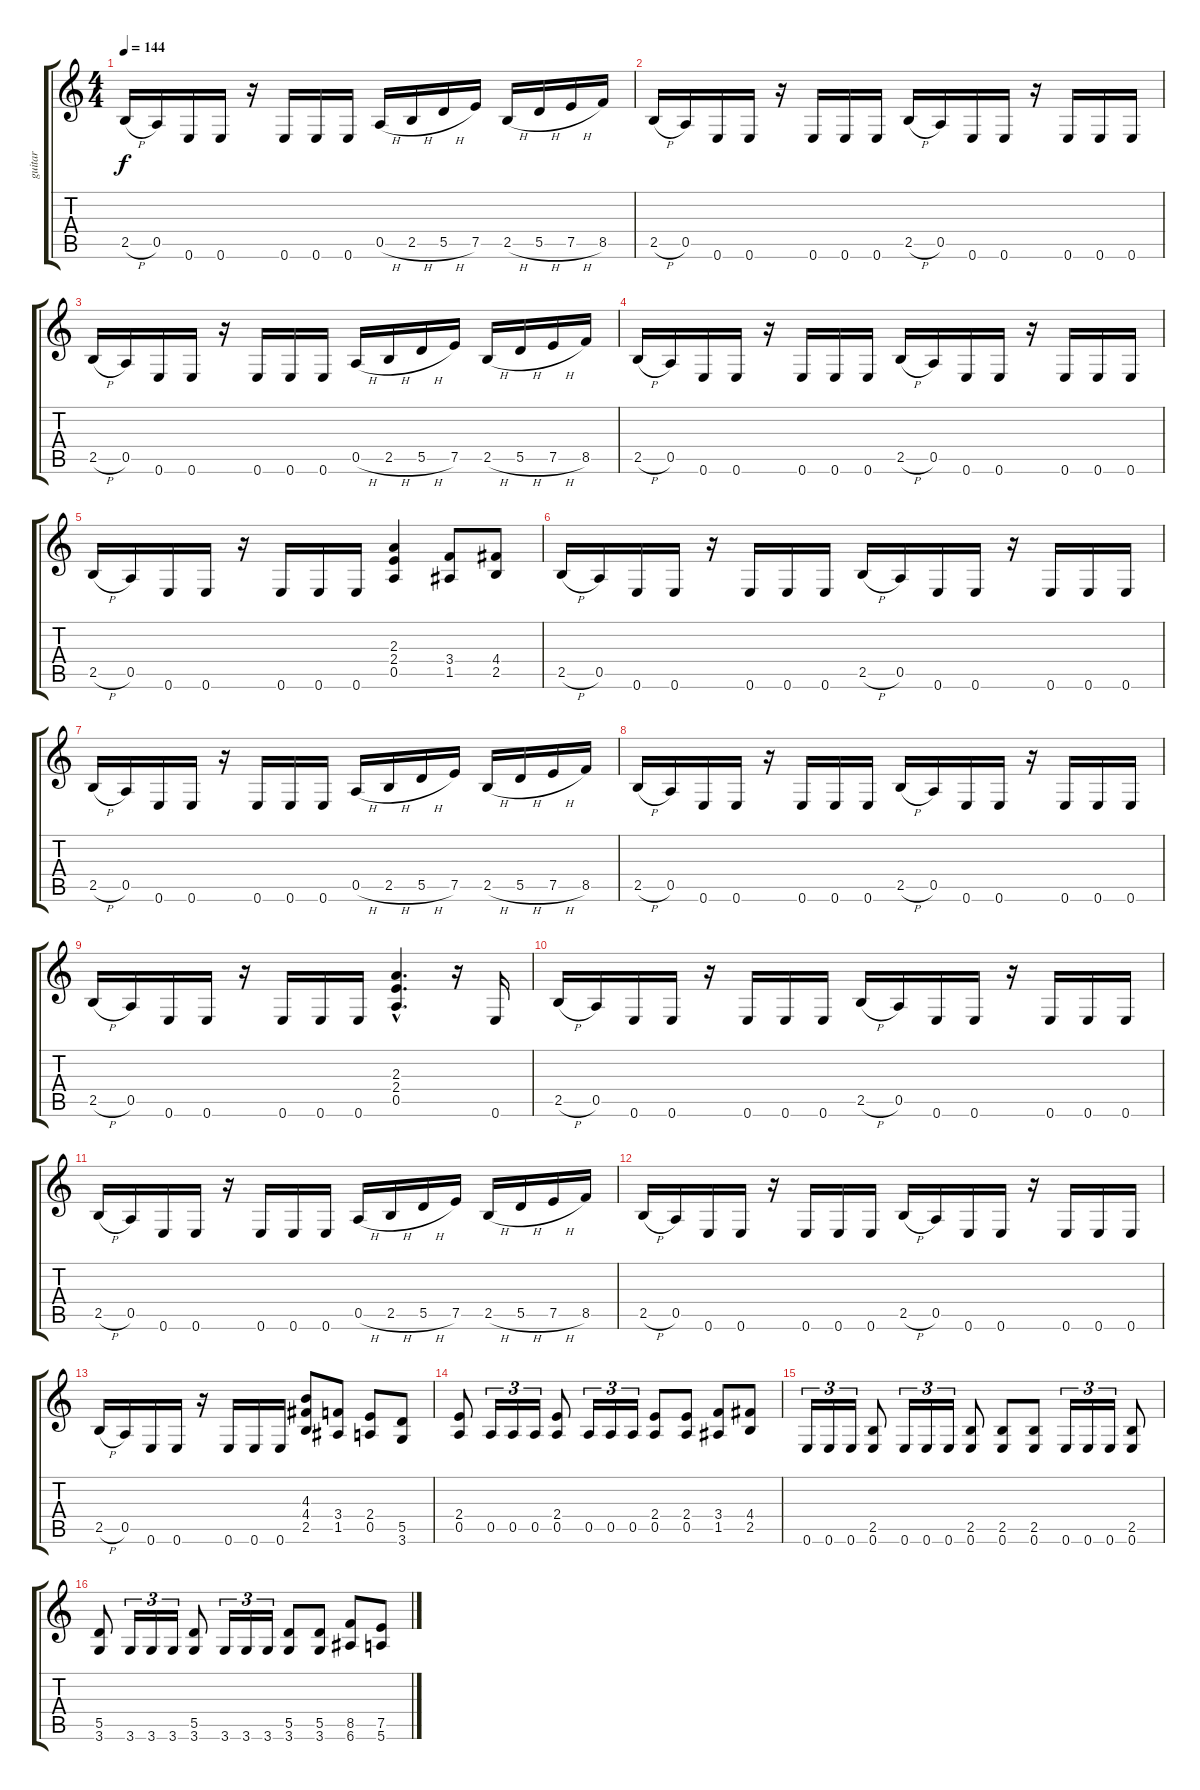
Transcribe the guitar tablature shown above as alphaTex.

\track ("guitar" "guitar") {instrument overdrivenguitar}
\staff {score tabs}
\tuning (E4 B3 G3 D3 A2 E2) {hide}
\ts (4 4)
\tempo 144
\clef g2
\ks c
2.5{h}.16{dy f} 0.5.16 0.6.16 0.6.16 r.16 0.6.16 0.6.16 0.6.16 0.5{h}.16 2.5{h}.16 5.5{h}.16 7.5.16 2.5{h}.16 5.5{h}.16 7.5{h}.16 8.5.16 |
2.5{h}.16 0.5.16 0.6.16 0.6.16 r.16 0.6.16 0.6.16 0.6.16 2.5{h}.16 0.5.16 0.6.16 0.6.16 r.16 0.6.16 0.6.16 0.6.16 |
2.5{h}.16 0.5.16 0.6.16 0.6.16 r.16 0.6.16 0.6.16 0.6.16 0.5{h}.16 2.5{h}.16 5.5{h}.16 7.5.16 2.5{h}.16 5.5{h}.16 7.5{h}.16 8.5.16 |
2.5{h}.16 0.5.16 0.6.16 0.6.16 r.16 0.6.16 0.6.16 0.6.16 2.5{h}.16 0.5.16 0.6.16 0.6.16 r.16 0.6.16 0.6.16 0.6.16 |
2.5{h}.16 0.5.16 0.6.16 0.6.16 r.16 0.6.16 0.6.16 0.6.16 (2.3 2.4 0.5).4 (3.4 1.5).8 (4.4 2.5).8 |
2.5{h}.16 0.5.16 0.6.16 0.6.16 r.16 0.6.16 0.6.16 0.6.16 2.5{h}.16 0.5.16 0.6.16 0.6.16 r.16 0.6.16 0.6.16 0.6.16 |
2.5{h}.16 0.5.16 0.6.16 0.6.16 r.16 0.6.16 0.6.16 0.6.16 0.5{h}.16 2.5{h}.16 5.5{h}.16 7.5.16 2.5{h}.16 5.5{h}.16 7.5{h}.16 8.5.16 |
2.5{h}.16 0.5.16 0.6.16 0.6.16 r.16 0.6.16 0.6.16 0.6.16 2.5{h}.16 0.5.16 0.6.16 0.6.16 r.16 0.6.16 0.6.16 0.6.16 |
2.5{h}.16 0.5.16 0.6.16 0.6.16 r.16 0.6.16 0.6.16 0.6.16 (2.3{hac} 2.4{hac} 0.5{hac}).4{d} r.16 0.6.16 |
2.5{h}.16 0.5.16 0.6.16 0.6.16 r.16 0.6.16 0.6.16 0.6.16 2.5{h}.16 0.5.16 0.6.16 0.6.16 r.16 0.6.16 0.6.16 0.6.16 |
2.5{h}.16 0.5.16 0.6.16 0.6.16 r.16 0.6.16 0.6.16 0.6.16 0.5{h}.16 2.5{h}.16 5.5{h}.16 7.5.16 2.5{h}.16 5.5{h}.16 7.5{h}.16 8.5.16 |
2.5{h}.16 0.5.16 0.6.16 0.6.16 r.16 0.6.16 0.6.16 0.6.16 2.5{h}.16 0.5.16 0.6.16 0.6.16 r.16 0.6.16 0.6.16 0.6.16 |
2.5{h}.16 0.5.16 0.6.16 0.6.16 r.16 0.6.16 0.6.16 0.6.16 (4.3 4.4 2.5).8 (3.4 1.5).8 (2.4 0.5).8 (5.5 3.6).8 |
(2.4 0.5).8 0.5.16{tu (3 2)} 0.5.16{tu (3 2)} 0.5.16{tu (3 2)} (2.4 0.5).8 0.5.16{tu (3 2)} 0.5.16{tu (3 2)} 0.5.16{tu (3 2)} (2.4 0.5).8 (2.4 0.5).8 (3.4 1.5).8 (4.4 2.5).8 |
0.6.16{tu (3 2)} 0.6.16{tu (3 2)} 0.6.16{tu (3 2)} (2.5 0.6).8 0.6.16{tu (3 2)} 0.6.16{tu (3 2)} 0.6.16{tu (3 2)} (2.5 0.6).8 (2.5 0.6).8 (2.5 0.6).8 0.6.16{tu (3 2)} 0.6.16{tu (3 2)} 0.6.16{tu (3 2)} (2.5 0.6).8 |
(5.5 3.6).8 3.6.16{tu (3 2)} 3.6.16{tu (3 2)} 3.6.16{tu (3 2)} (5.5 3.6).8 3.6.16{tu (3 2)} 3.6.16{tu (3 2)} 3.6.16{tu (3 2)} (5.5 3.6).8 (5.5 3.6).8 (8.5 6.6).8 (7.5 5.6).8
